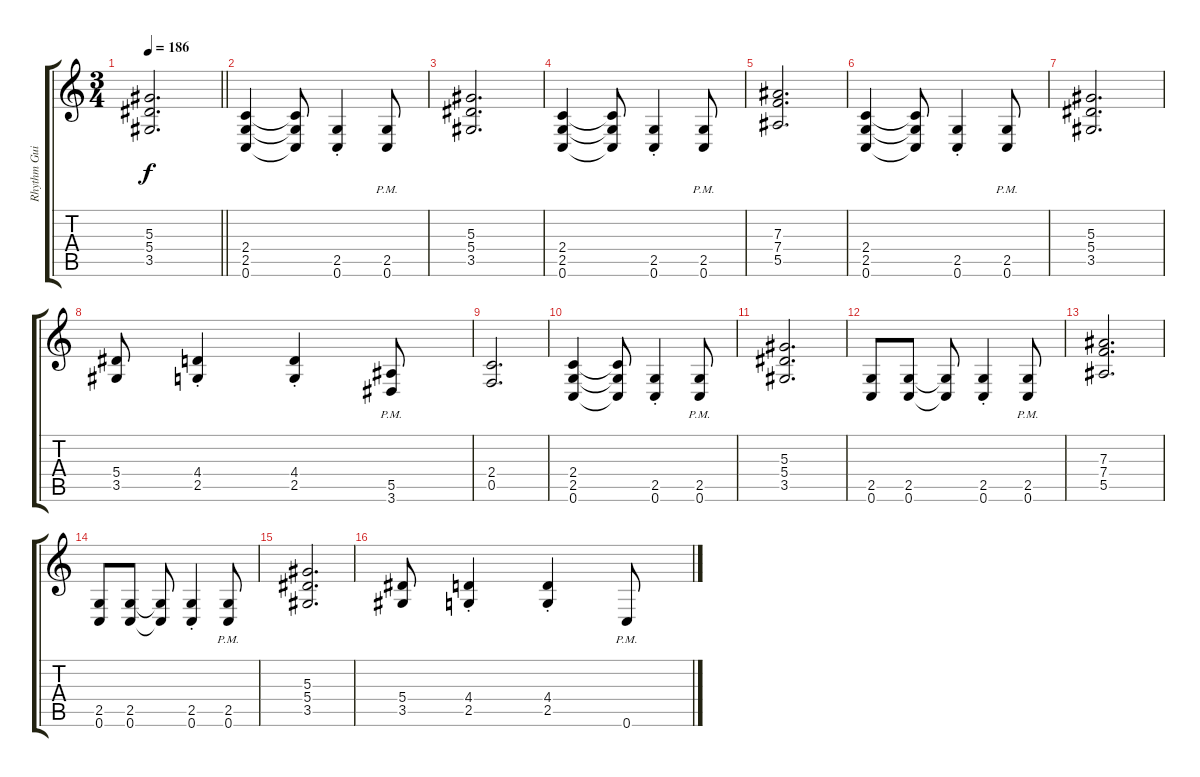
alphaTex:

\track ("Rhythm Guitar 2" "Rhythm Gui") {instrument distortionguitar}
\staff {score tabs}
\tuning (C4 G3 Eb3 Bb2 F2 C2) {hide}
\ts (3 4)
\tempo 186
\clef g2
\barLineRight lightlight
\ks c
(5.3 5.4 3.5).2{d dy f} |
(2.4 2.5 0.6).4 (2.4{t} 2.5{t} 0.6{t}).8 (2.5{st} 0.6{st}).4 (2.5{pm} 0.6{pm}).8 |
(5.3 5.4 3.5).2{d} |
(2.4 2.5 0.6).4 (2.4{t} 2.5{t} 0.6{t}).8 (2.5{st} 0.6{st}).4 (2.5{pm} 0.6{pm}).8 |
(7.3 7.4 5.5).2{d} |
(2.4 2.5 0.6).4 (2.4{t} 2.5{t} 0.6{t}).8 (2.5{st} 0.6{st}).4 (2.5{pm} 0.6{pm}).8 |
(5.3 5.4 3.5).2{d} |
(5.4 3.5).8 (4.4{st} 2.5{st}).4 (4.4{st} 2.5{st}).4 (5.5{pm} 3.6{pm}).8 |
(2.4 0.5).2{d} |
(2.4 2.5 0.6).4 (2.4{t} 2.5{t} 0.6{t}).8 (2.5{st} 0.6{st}).4 (2.5{pm} 0.6{pm}).8 |
(5.3 5.4 3.5).2{d} |
(2.5 0.6).8 (2.5 0.6).8 (2.5{t} 0.6{t}).8 (2.5{st} 0.6{st}).4 (2.5{pm} 0.6{pm}).8 |
(7.3 7.4 5.5).2{d} |
(2.5 0.6).8 (2.5 0.6).8 (2.5{t} 0.6{t}).8 (2.5{st} 0.6{st}).4 (2.5{pm} 0.6{pm}).8 |
(5.3 5.4 3.5).2{d} |
(5.4 3.5).8 (4.4{st} 2.5{st}).4 (4.4{st} 2.5{st}).4 0.6{pm}.8
